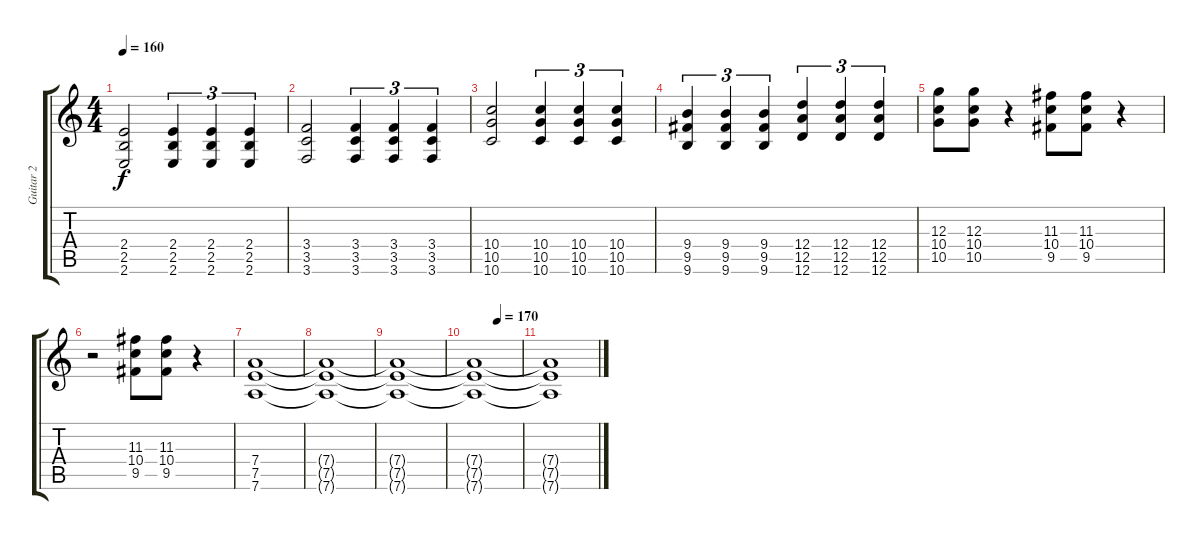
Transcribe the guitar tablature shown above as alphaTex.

\track ("Guitar 2" "Guitar 2") {instrument overdrivenguitar}
\staff {score tabs}
\tuning (E4 B3 G3 D3 A2 D2) {hide}
\ts (4 4)
\tempo 160
\clef g2
\ks c
(2.4 2.5 2.6).2{dy f} (2.4 2.5 2.6).4{tu (3 2)} (2.4 2.5 2.6).4{tu (3 2)} (2.4 2.5 2.6).4{tu (3 2)} |
(3.4 3.5 3.6).2 (3.4 3.5 3.6).4{tu (3 2)} (3.4 3.5 3.6).4{tu (3 2)} (3.4 3.5 3.6).4{tu (3 2)} |
(10.4 10.5 10.6).2 (10.4 10.5 10.6).4{tu (3 2)} (10.4 10.5 10.6).4{tu (3 2)} (10.4 10.5 10.6).4{tu (3 2)} |
(9.4 9.5 9.6).4{tu (3 2)} (9.4 9.5 9.6).4{tu (3 2)} (9.4 9.5 9.6).4{tu (3 2)} (12.4 12.5 12.6).4{tu (3 2)} (12.4 12.5 12.6).4{tu (3 2)} (12.4 12.5 12.6).4{tu (3 2)} |
(12.3 10.4 10.5).8 (12.3 10.4 10.5).8 r.4 (11.3 10.4 9.5).8 (11.3 10.4 9.5).8 r.4 |
r.2 (11.3 10.4 9.5).8 (11.3 10.4 9.5).8 r.4 |
(7.4 7.5 7.6).1 |
(7.4{t} 7.5{t} 7.6{t}).1 |
(7.4{t} 7.5{t} 7.6{t}).1 |
\tempo (170 0.5)
(7.4{t} 7.5{t} 7.6{t}).1 |
(7.4{t} 7.5{t} 7.6{t}).1
